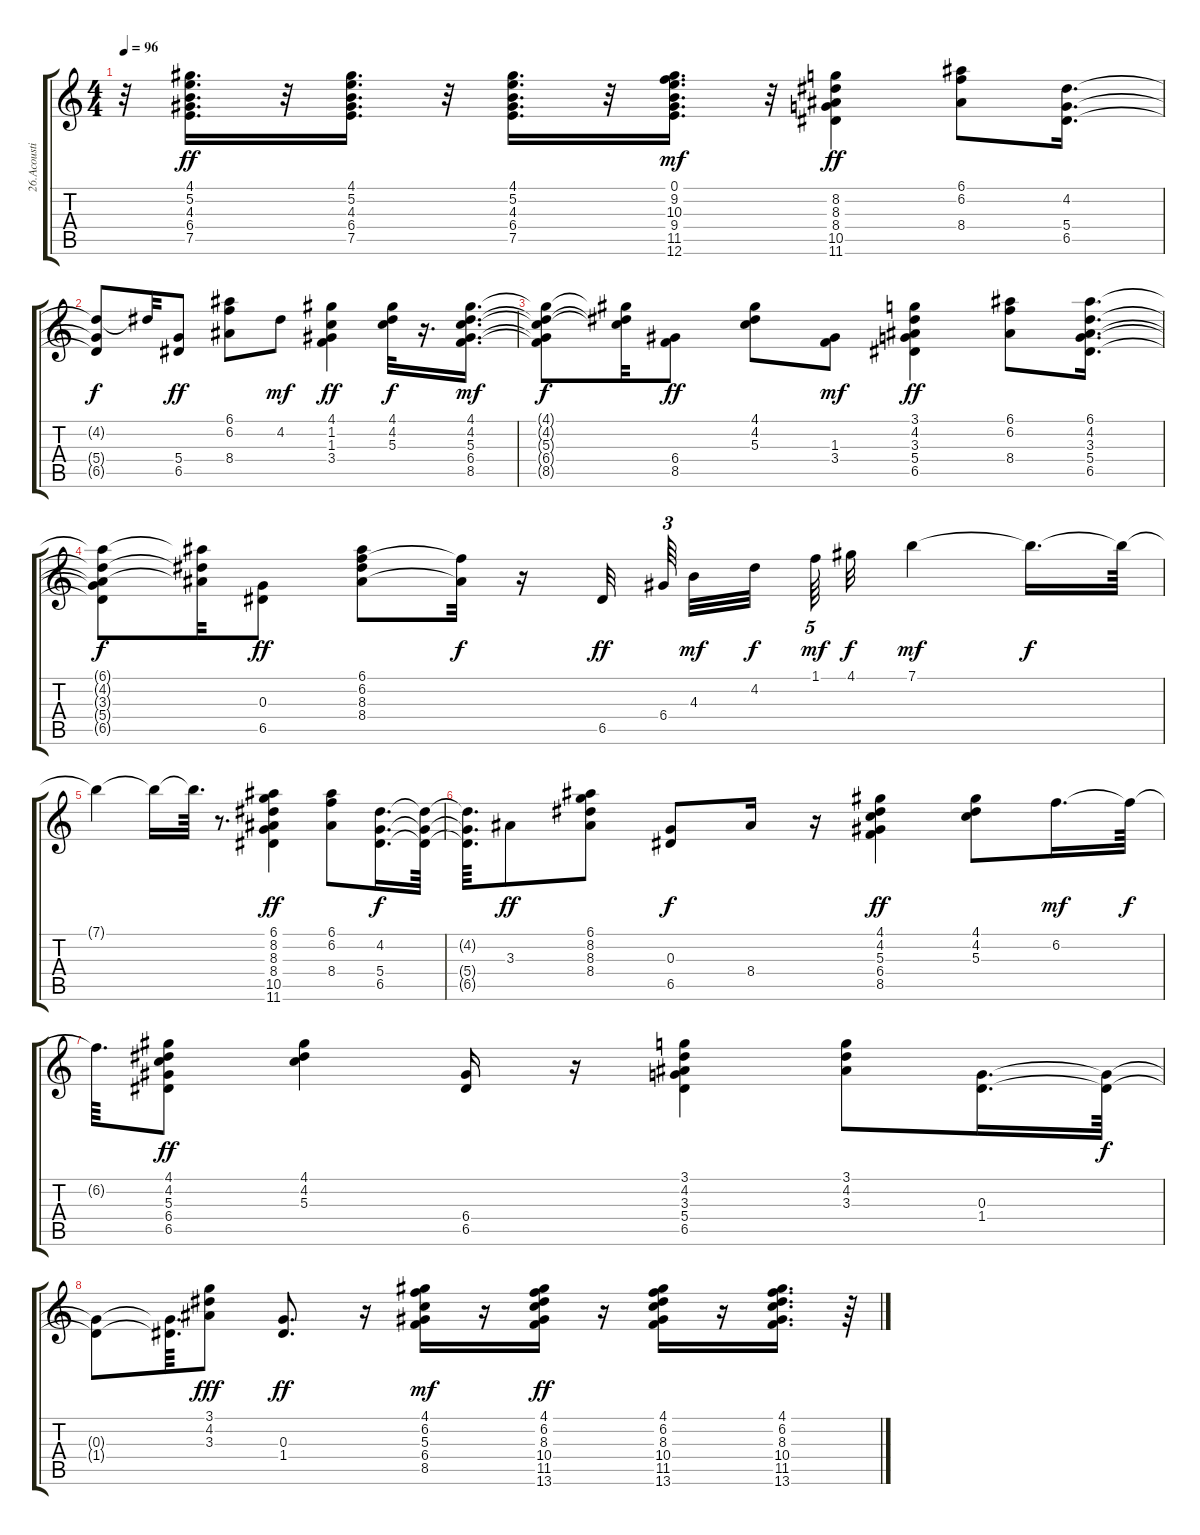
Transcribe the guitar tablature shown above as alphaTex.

\track ("26.Acoustic Guitar (steel)" "26.Acousti") {instrument acousticguitarsteel}
\staff {score tabs}
\tuning (E4 B3 G3 D3 A2 E2) {hide}
\ts (4 4)
\tempo 96
\clef g2
\ks c
r.32{dy mf} (4.1 5.2 4.3 6.4 7.5).16{d dy ff} r.32 (4.1 5.2 4.3 6.4 7.5).16{d} r.32 (4.1 5.2 4.3 6.4 7.5).16{d} r.32 (0.1 9.2 10.3 9.4 11.5 12.6).16{d dy mf} r.32 (8.2 8.3 8.4 10.5 11.6).4{dy ff} (6.1 6.2 8.4).8 (4.2 5.4 6.5).16{d} |
(4.2{t} 5.4{t} 6.5{t}).8{dy f} 4.2{t}.32 (5.4 6.5).8{dy ff} (6.1 6.2 8.4).8 4.2.8{dy mf} (4.1 1.2 1.3 3.4).4{dy ff} (4.1 4.2 5.3).32{dy f} r.16{d} (4.1 4.2 5.3 6.4 8.5).16{d dy mf} |
(4.1{t} 4.2{t} 5.3{t} 6.4{t} 8.5{t}).8{dy f} (4.1{t} 4.2{t} 5.3{t}).32 (6.4 8.5).8{dy ff} (4.1 4.2 5.3).8 (1.3 3.4).8{dy mf} (3.1 4.2 3.3 5.4 6.5).4{dy ff} (6.1 6.2 8.4).8 (6.1 4.2 3.3 5.4 6.5).16{d} |
(6.1{t} 4.2{t} 3.3{t} 5.4{t} 6.5{t}).8{dy f} (6.1{t} 4.2{t} 3.3{t}).32 (0.3 6.5).8{dy ff} (6.1 6.2 8.3 8.4).8 (6.2{t} 8.4{t}).32{dy f} r.16 6.5.32{dy ff} 6.4.64{tu (3 2)} 4.3.32{dy mf} 4.2.32{dy f} 1.1.64{tu (5 4) dy mf} 4.1.32{dy f} 7.1.4{dy mf} 7.1{t}.16{d dy f} 7.1{t}.64 |
7.1{t}.4 7.1{t}.16 7.1{t}.64{d} r.8{d} (6.1 8.2 8.3 8.4 10.5 11.6).4{dy ff} (6.1 6.2 8.4).8 (4.2 5.4 6.5).16{d dy f} (4.2{t} 5.4{t} 6.5{t}).64 |
(4.2{t} 5.4{t} 6.5{t}).64{d} 3.3.8{dy ff} (6.1 8.2 8.3 8.4).8 (0.3 6.5).8{dy f} 8.4.16 r.16 (4.1 4.2 5.3 6.4 8.5).4{dy ff} (4.1 4.2 5.3).8 6.2.16{d dy mf} 6.2{t}.64{dy f} |
6.2{t}.64{d} (4.1 4.2 5.3 6.4 6.5).8{dy ff} (4.1 4.2 5.3).4 (6.4 6.5).16 r.16 (3.1 4.2 3.3 5.4 6.5).4 (3.1 4.2 3.3).8 (0.3 1.4).16{d} (0.3{t} 1.4{t}).64{dy f} |
(0.3{t} 1.4{t}).8 (0.3{t} 1.4{t}).64{d} (3.1 4.2 3.3).8{dy fff} (0.3 1.4).8{d dy ff} r.16 (4.1 6.2 5.3 6.4 8.5).16{dy mf} r.16 (4.1 6.2 8.3 10.4 11.5 13.6).16{dy ff} r.16 (4.1 6.2 8.3 10.4 11.5 13.6).16 r.16 (4.1 6.2 8.3 10.4 11.5 13.6).16{d} r.64
